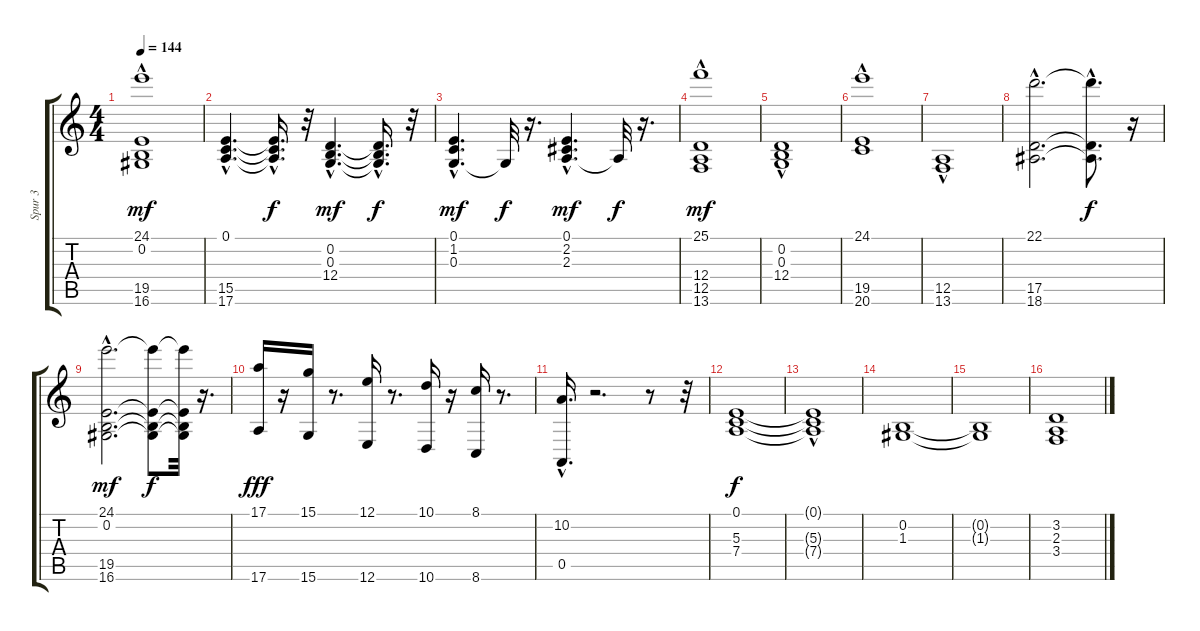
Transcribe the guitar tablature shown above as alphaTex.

\track ("Spur 3" "Spur 3") {instrument stringensemble1}
\staff {score tabs}
\tuning (E4 B3 G3 D3 A2 E2) {hide}
\ts (4 4)
\tempo 144
\clef g2
\ks c
(24.1 0.2{hac} 19.5{hac} 16.6{hac}).1{dy mf} |
(0.1{hac} 15.5{hac} 17.6{hac}).4{d} (0.1{t} 15.5{hac t} 17.6{hac t}).16{d dy f} r.32 (0.2{hac} 0.3{hac} 12.4{hac}).4{d dy mf} (0.2{hac t} 0.3{t} 12.4{t}).16{d dy f} r.32 |
(0.1{hac} 1.2 0.3{hac}).4{d dy mf} 0.3{t}.32{dy f} r.16{d} (0.1{hac} 2.2{hac} 2.3{hac}).4{d dy mf} 2.3{t}.32{dy f} r.16{d} |
(25.1 12.4{hac} 12.5{hac} 13.6{hac}).1{dy mf} |
(0.2{hac} 0.3 12.4{hac}).1 |
(24.1 19.5{hac} 20.6).1 |
(12.5{hac} 13.6).1 |
(22.1{hac} 17.5{hac} 18.6{hac}).2{d} (22.1{hac t} 17.5{hac t} 18.6{hac t}).8{d dy f} r.16 |
(24.1{hac} 0.2{hac} 19.5{hac} 16.6{hac}).2{d dy mf} (24.1{t} 0.2{t} 19.5{t} 16.6{t}).8{dy f} (24.1{t} 0.2{t} 19.5{t} 16.6{t}).32 r.16{d} |
(17.1 17.6).16{dy fff} r.16 (15.1 15.6).16 r.8{d} (12.1 12.6).16 r.8{d} (10.1 10.6).16 r.16 (8.1 8.6).16 r.8{d} |
(10.2{hac} 0.5{hac}).16{d} r.2{d} r.8 r.32 |
(0.1 5.3 7.4).1{dy f} |
(0.1{t} 5.3{t} 7.4{hac t}).1 |
(0.2 1.3).1 |
(0.2{t} 1.3{t}).1 |
(3.2 2.3 3.4).1
